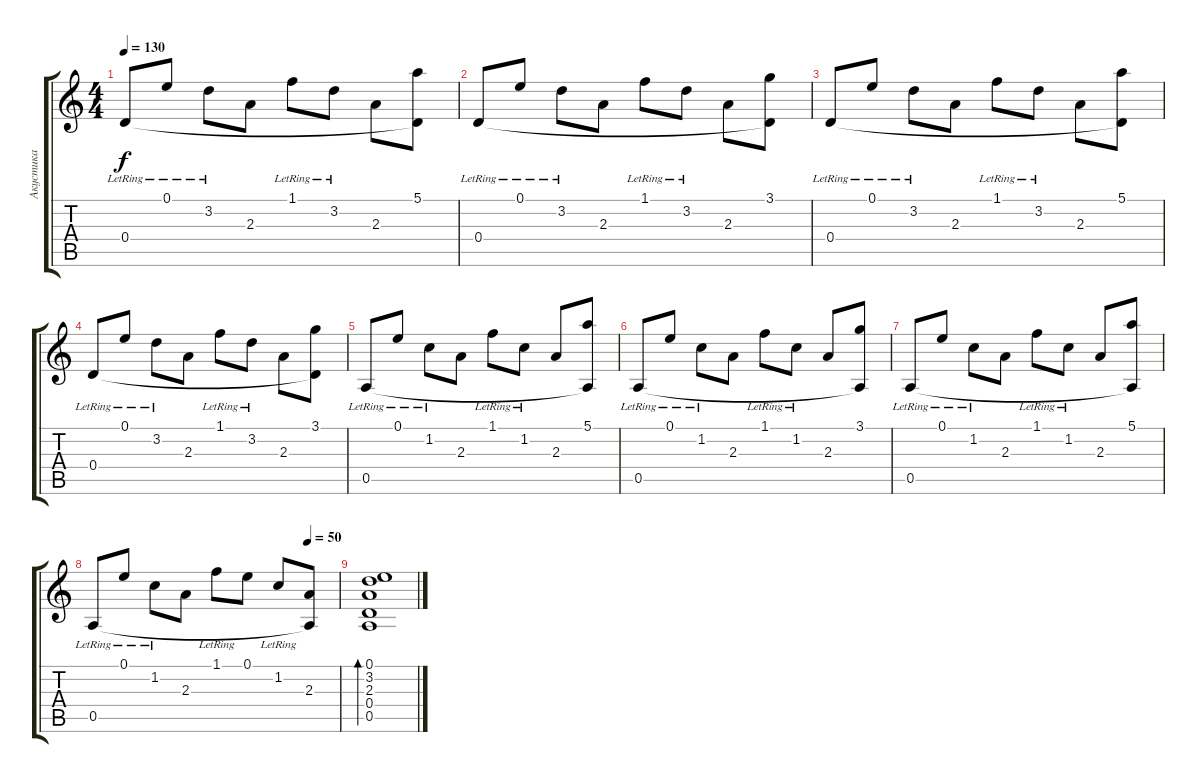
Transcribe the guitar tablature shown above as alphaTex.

\track ("Акустика" "Акустика") {instrument acousticguitarsteel}
\staff {score tabs}
\tuning (E4 B3 G3 D3 A2 E2) {hide}
\ts (4 4)
\tempo 130
\clef g2
\ks c
0.4{lr}.8{dy f} 0.1{lr}.8 3.2{lr}.8 2.3.8 1.1{lr}.8 3.2{lr}.8 2.3.8 (5.1 0.4{t}).8 |
0.4{lr}.8 0.1{lr}.8 3.2{lr}.8 2.3.8 1.1{lr}.8 3.2{lr}.8 2.3.8 (3.1 0.4{t}).8 |
0.4{lr}.8 0.1{lr}.8 3.2{lr}.8 2.3.8 1.1{lr}.8 3.2{lr}.8 2.3.8 (5.1 0.4{t}).8 |
0.4{lr}.8 0.1{lr}.8 3.2{lr}.8 2.3.8 1.1{lr}.8 3.2{lr}.8 2.3.8 (3.1 0.4{t}).8 |
0.5{lr}.8 0.1{lr}.8 1.2{lr}.8 2.3.8 1.1{lr}.8 1.2{lr}.8 2.3.8 (5.1 0.5{t}).8 |
0.5{lr}.8 0.1{lr}.8 1.2{lr}.8 2.3.8 1.1{lr}.8 1.2{lr}.8 2.3.8 (3.1 0.5{t}).8 |
0.5{lr}.8 0.1{lr}.8 1.2{lr}.8 2.3.8 1.1{lr}.8 1.2{lr}.8 2.3.8 (5.1 0.5{t}).8 |
\tempo (50 0.875)
0.5{lr}.8 0.1{lr}.8 1.2{lr}.8 2.3.8 1.1{lr}.8 0.1.8 1.2{lr}.8 (2.3 0.5{t}).8 |
(0.1 3.2 2.3 0.4 0.5).1{bd 120}
